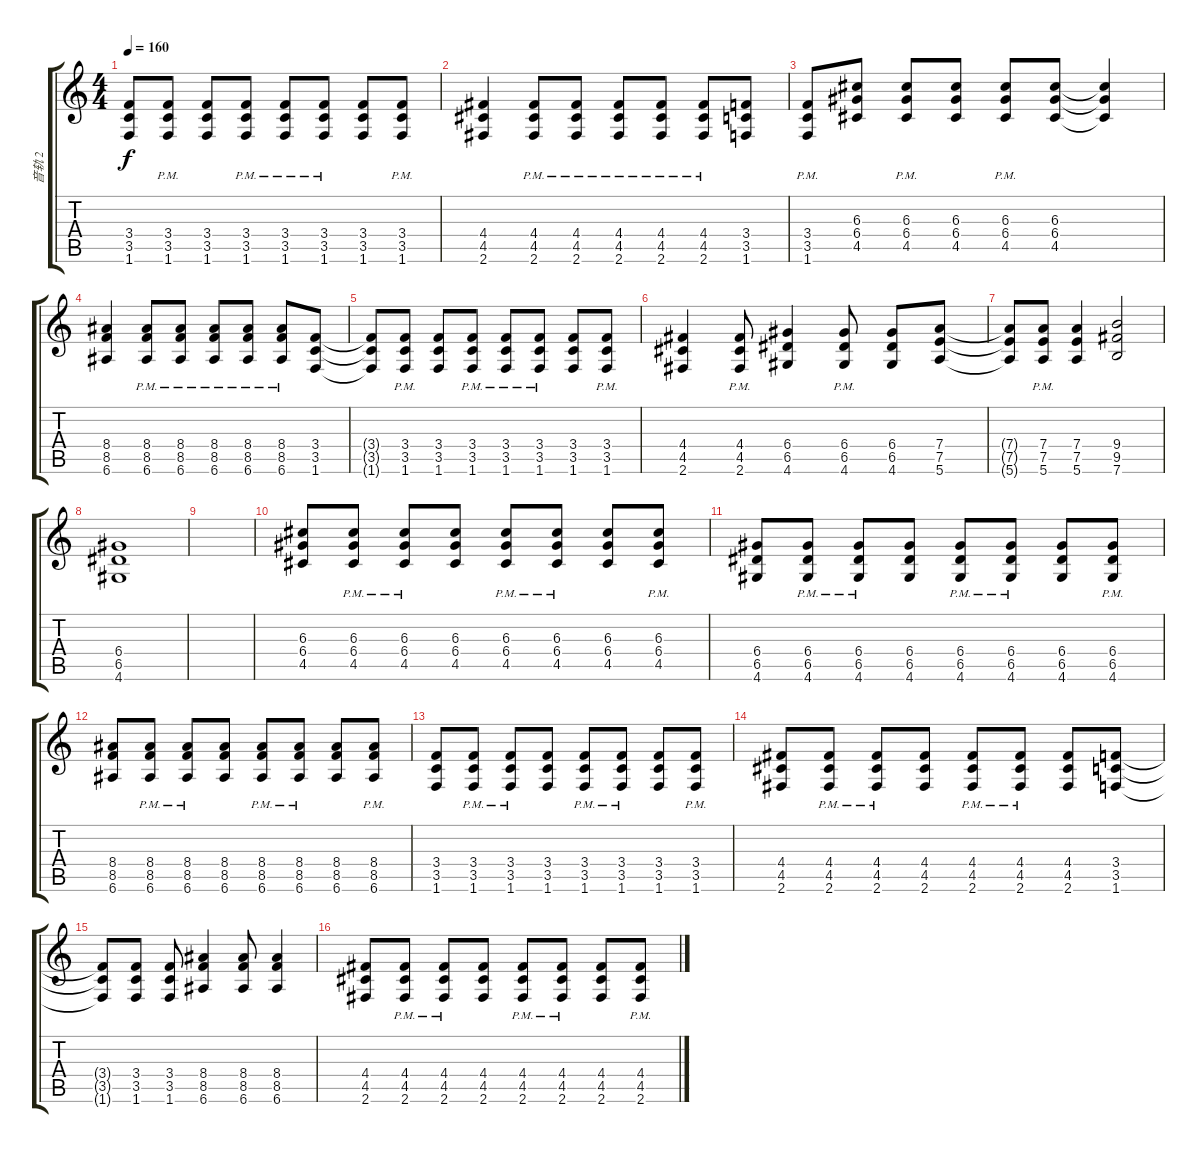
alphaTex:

\track ("音轨 2" "音轨 2") {instrument distortionguitar}
\staff {score tabs}
\tuning (E4 B3 G3 D3 A2 E2) {hide}
\ts (4 4)
\tempo 160
\clef g2
\ks c
(3.4{t} 3.5{t} 1.6{t}).8{dy f} (3.4{pm} 3.5{pm} 1.6{pm}).8 (3.4 3.5 1.6).8 (3.4{pm} 3.5{pm} 1.6{pm}).8 (3.4{pm} 3.5{pm} 1.6{pm}).8 (3.4{pm} 3.5{pm} 1.6{pm}).8 (3.4 3.5 1.6).8 (3.4{pm} 3.5{pm} 1.6{pm}).8 |
(4.4 4.5 2.6).4 (4.4{pm} 4.5{pm} 2.6{pm}).8 (4.4{pm} 4.5{pm} 2.6{pm}).8 (4.4{pm} 4.5{pm} 2.6{pm}).8 (4.4{pm} 4.5{pm} 2.6{pm}).8 (4.4{pm} 4.5{pm} 2.6{pm}).8 (3.4 3.5 1.6).8 |
(3.4{pm} 3.5{pm} 1.6{pm}).8 (6.3 6.4 4.5).8 (6.3{pm} 6.4{pm} 4.5{pm}).8 (6.3 6.4 4.5).8 (6.3{pm} 6.4{pm} 4.5{pm}).8 (6.3 6.4 4.5).8 (6.3{t} 6.4{t} 4.5{t}).4 |
(8.4 8.5 6.6).4 (8.4{pm} 8.5{pm} 6.6{pm}).8 (8.4{pm} 8.5{pm} 6.6{pm}).8 (8.4{pm} 8.5{pm} 6.6{pm}).8 (8.4{pm} 8.5{pm} 6.6{pm}).8 (8.4{pm} 8.5{pm} 6.6{pm}).8 (3.4 3.5 1.6).8 |
(3.4{t} 3.5{t} 1.6{t}).8 (3.4{pm} 3.5{pm} 1.6{pm}).8 (3.4 3.5 1.6).8 (3.4{pm} 3.5{pm} 1.6{pm}).8 (3.4{pm} 3.5{pm} 1.6{pm}).8 (3.4{pm} 3.5{pm} 1.6{pm}).8 (3.4 3.5 1.6).8 (3.4{pm} 3.5{pm} 1.6{pm}).8 |
(4.4 4.5 2.6).4 (4.4{pm} 4.5{pm} 2.6{pm}).8 (6.4 6.5 4.6).4 (6.4{pm} 6.5{pm} 4.6{pm}).8 (6.4 6.5 4.6).8 (7.4 7.5 5.6).8 |
(7.4{t} 7.5{t} 5.6{t}).8 (7.4{pm} 7.5{pm} 5.6{pm}).8 (7.4 7.5 5.6).4 (9.4 9.5 7.6).2 |
(6.4 6.5 4.6).1 |
|
(6.3 6.4 4.5).8 (6.3{pm} 6.4{pm} 4.5{pm}).8 (6.3{pm} 6.4{pm} 4.5{pm}).8 (6.3 6.4 4.5).8 (6.3{pm} 6.4{pm} 4.5{pm}).8 (6.3{pm} 6.4{pm} 4.5{pm}).8 (6.3 6.4 4.5).8 (6.3{pm} 6.4{pm} 4.5{pm}).8 |
(6.4 6.5 4.6).8 (6.4{pm} 6.5{pm} 4.6{pm}).8 (6.4{pm} 6.5{pm} 4.6{pm}).8 (6.4 6.5 4.6).8 (6.4{pm} 6.5{pm} 4.6{pm}).8 (6.4{pm} 6.5{pm} 4.6{pm}).8 (6.4 6.5 4.6).8 (6.4{pm} 6.5{pm} 4.6{pm}).8 |
(8.4 8.5 6.6).8 (8.4{pm} 8.5{pm} 6.6{pm}).8 (8.4{pm} 8.5{pm} 6.6{pm}).8 (8.4 8.5 6.6).8 (8.4{pm} 8.5{pm} 6.6{pm}).8 (8.4{pm} 8.5{pm} 6.6{pm}).8 (8.4 8.5 6.6).8 (8.4{pm} 8.5{pm} 6.6{pm}).8 |
(3.4 3.5 1.6).8 (3.4{pm} 3.5{pm} 1.6{pm}).8 (3.4{pm} 3.5{pm} 1.6{pm}).8 (3.4 3.5 1.6).8 (3.4{pm} 3.5{pm} 1.6{pm}).8 (3.4{pm} 3.5{pm} 1.6{pm}).8 (3.4 3.5 1.6).8 (3.4{pm} 3.5{pm} 1.6{pm}).8 |
(4.4 4.5 2.6).8 (4.4{pm} 4.5{pm} 2.6{pm}).8 (4.4{pm} 4.5{pm} 2.6{pm}).8 (4.4 4.5 2.6).8 (4.4{pm} 4.5{pm} 2.6{pm}).8 (4.4{pm} 4.5{pm} 2.6{pm}).8 (4.4 4.5 2.6).8 (3.4 3.5 1.6).8 |
(3.4{t} 3.5{t} 1.6{t}).8 (3.4 3.5 1.6).8 (3.4 3.5 1.6).8 (8.4 8.5 6.6).4 (8.4 8.5 6.6).8 (8.4 8.5 6.6).4 |
(4.4 4.5 2.6).8 (4.4{pm} 4.5{pm} 2.6{pm}).8 (4.4{pm} 4.5{pm} 2.6{pm}).8 (4.4 4.5 2.6).8 (4.4{pm} 4.5{pm} 2.6{pm}).8 (4.4{pm} 4.5{pm} 2.6{pm}).8 (4.4 4.5 2.6).8 (4.4{pm} 4.5{pm} 2.6{pm}).8
